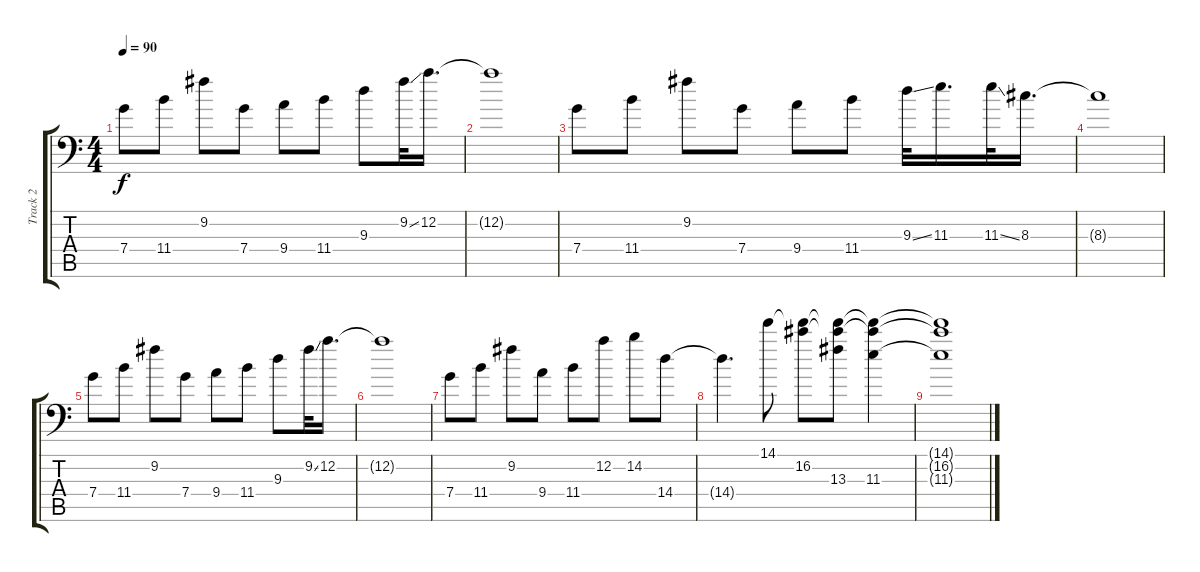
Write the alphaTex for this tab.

\track ("Track 2" "Track 2") {instrument electricguitarjazz}
\staff {score tabs}
\tuning (D4 A3 F3 C3 G2 G1) {hide}
\ts (4 4)
\tempo 90
\clef f4
\ks c
7.4.8{dy f} 11.4.8 9.2.8 7.4.8 9.4.8 11.4.8 9.3.8 9.2{ss}.32 12.2.16{d} |
12.2{t}.1 |
7.4.8 11.4.8 9.2.8 7.4.8 9.4.8 11.4.8 9.3{ss}.32 11.3.16{d} 11.3{ss}.32 8.3.16{d} |
8.3{t}.1 |
7.4.8 11.4.8 9.2.8 7.4.8 9.4.8 11.4.8 9.3.8 9.2{ss}.32 12.2.16{d} |
12.2{t}.1 |
7.4.8 11.4.8 9.2.8 9.4.8 11.4.8 12.2.8 14.2.8 14.4.8 |
14.4{t}.4{d} 14.1.8 (14.1{t} 16.2).8 (14.1{t} 16.2{t} 13.3).8 (14.1{t} 16.2{t} 11.3).4 |
(14.1{t} 16.2{t} 11.3{t}).1
